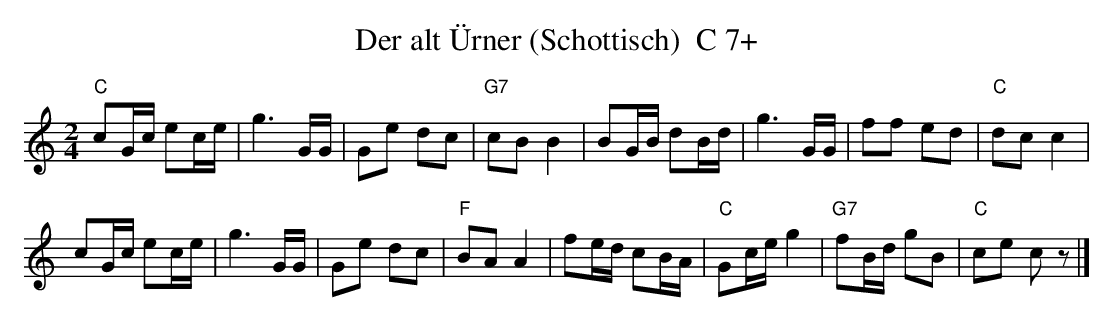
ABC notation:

X:1
T:Der alt \"Urner (Schottisch)  C 7+
M:2/4
L:1/16
K:C %%MIDI gchordon
"C"c2Gc e2ce | g6GG | G2e2 d2c2 | "G7"c2B2B4 | B2GB d2Bd | g6GG | f2f2 e2d2 | "C"d2c2c4 |
c2Gc e2ce | g6 GG | G2e2 d2c2 | "F"B2A2A4 | f2ed c2BA | "C"G2ceg4 | "G7"f2Bd g2B2 | "C"c2e2 c2z2 |]
